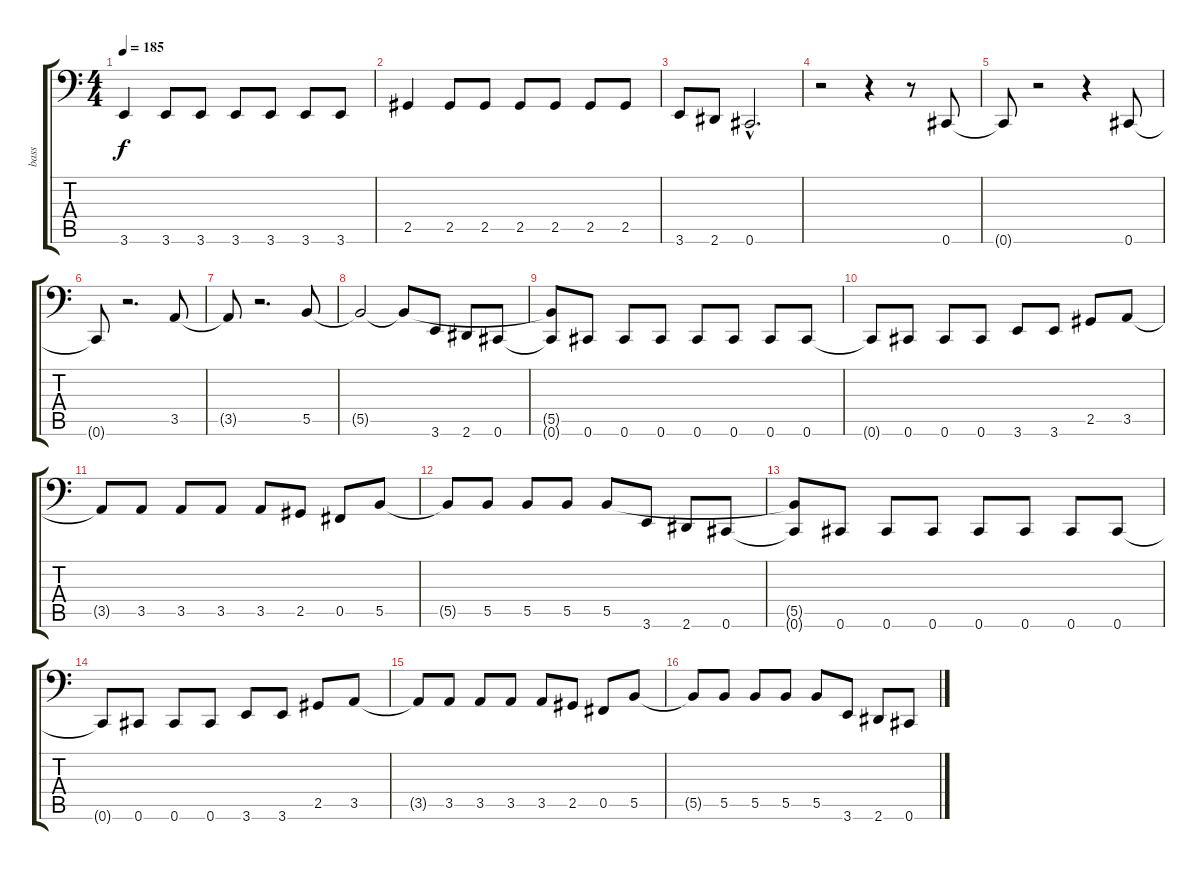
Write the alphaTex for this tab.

\track ("bass" "bass") {instrument electricbasspick}
\staff {score tabs}
\tuning (Db3 Ab2 E2 B1 Gb1 Db1) {hide}
\ts (4 4)
\tempo 185
\clef f4
\ks c
3.6.4{dy f} 3.6.8 3.6.8 3.6.8 3.6.8 3.6.8 3.6.8 |
2.5.4 2.5.8 2.5.8 2.5.8 2.5.8 2.5.8 2.5.8 |
3.6.8 2.6.8 0.6{hac}.2{d} |
r.2 r.4 r.8 0.6.8 |
0.6{t}.8 r.2 r.4 0.6.8 |
0.6{t}.8 r.2{d} 3.5.8 |
3.5{t}.8 r.2{d} 5.5.8 |
5.5{t}.2 5.5{t}.8 3.6.8 2.6.8 0.6.8 |
(5.5{t} 0.6{t}).8 0.6.8 0.6.8 0.6.8 0.6.8 0.6.8 0.6.8 0.6.8 |
0.6{t}.8 0.6.8 0.6.8 0.6.8 3.6.8 3.6.8 2.5.8 3.5.8 |
3.5{t}.8 3.5.8 3.5.8 3.5.8 3.5.8 2.5.8 0.5.8 5.5.8 |
5.5{t}.8 5.5.8 5.5.8 5.5.8 5.5.8 3.6.8 2.6.8 0.6.8 |
(5.5{t} 0.6{t}).8 0.6.8 0.6.8 0.6.8 0.6.8 0.6.8 0.6.8 0.6.8 |
0.6{t}.8 0.6.8 0.6.8 0.6.8 3.6.8 3.6.8 2.5.8 3.5.8 |
3.5{t}.8 3.5.8 3.5.8 3.5.8 3.5.8 2.5.8 0.5.8 5.5.8 |
5.5{t}.8 5.5.8 5.5.8 5.5.8 5.5.8 3.6.8 2.6.8 0.6.8
